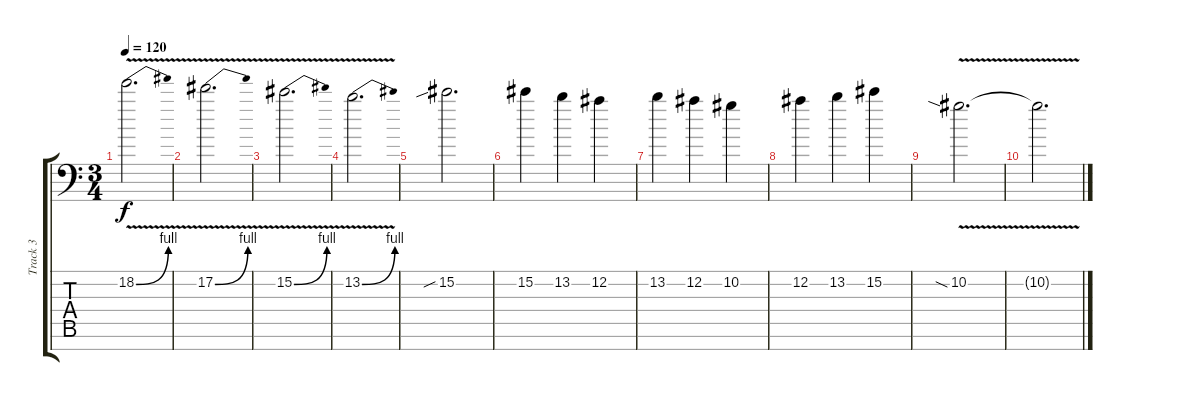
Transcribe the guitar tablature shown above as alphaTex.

\track ("Track 3" "Track 3") {instrument overdrivenguitar}
\staff {score tabs}
\tuning (Eb4 Bb3 Gb3 Db3 Ab2 Eb2 Bb1) {hide}
\ts (3 4)
\tempo 120
\clef f4
\ks c
18.2{be (bend 0 0 60 4) v}.2{d dy f} |
17.2{be (bend 0 0 60 4) v}.2{d} |
15.2{be (bend 0 0 60 4) v}.2{d} |
13.2{be (bend 0 0 60 4) v}.2{d} |
15.2{sib}.2{d} |
15.2.4 13.2.4 12.2.4 |
13.2.4 12.2.4 10.2.4 |
12.2.4 13.2.4 15.2.4 |
10.2{v sia}.2{d} |
10.2{t}.2{d}
